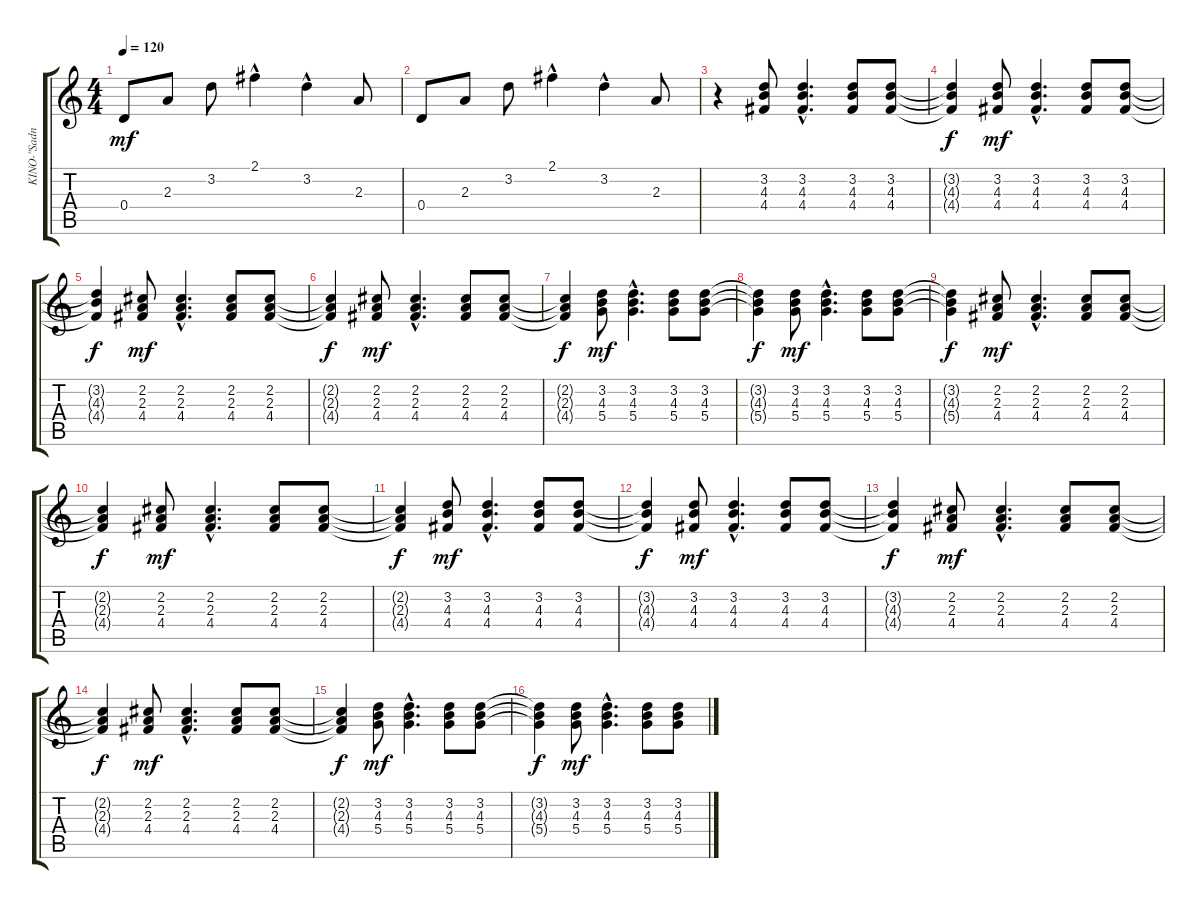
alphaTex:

\track ("KINO-\"Sadness\"" "KINO-\"Sadn") {instrument electricguitarclean}
\staff {score tabs}
\tuning (E4 B3 G3 D3 A2 E2) {hide}
\ts (4 4)
\tempo 120
\clef g2
\ks c
0.4.8{dy mf} 2.3.8 3.2.8 2.1{hac}.4 3.2{hac}.4 2.3.8 |
0.4.8 2.3.8 3.2.8 2.1{hac}.4 3.2{hac}.4 2.3.8 |
r.4 (3.2 4.3 4.4).8 (3.2{hac} 4.3{hac} 4.4{hac}).4{d} (3.2 4.3 4.4).8 (3.2 4.3 4.4).8 |
(3.2{t} 4.3{t} 4.4{t}).4{dy f} (3.2 4.3 4.4).8{dy mf} (3.2{hac} 4.3{hac} 4.4{hac}).4{d} (3.2 4.3 4.4).8 (3.2 4.3 4.4).8 |
(3.2{t} 4.3{t} 4.4{t}).4{dy f} (2.2 2.3 4.4).8{dy mf} (2.2{hac} 2.3{hac} 4.4{hac}).4{d} (2.2 2.3 4.4).8 (2.2 2.3 4.4).8 |
(2.2{t} 2.3{t} 4.4{t}).4{dy f} (2.2 2.3 4.4).8{dy mf} (2.2{hac} 2.3{hac} 4.4{hac}).4{d} (2.2 2.3 4.4).8 (2.2 2.3 4.4).8 |
(2.2{t} 2.3{t} 4.4{t}).4{dy f} (3.2 4.3 5.4).8{dy mf} (3.2{hac} 4.3{hac} 5.4{hac}).4{d} (3.2 4.3 5.4).8 (3.2 4.3 5.4).8 |
(3.2{t} 4.3{t} 5.4{t}).4{dy f} (3.2 4.3 5.4).8{dy mf} (3.2{hac} 4.3{hac} 5.4{hac}).4{d} (3.2 4.3 5.4).8 (3.2 4.3 5.4).8 |
(3.2{t} 4.3{t} 5.4{t}).4{dy f} (2.2 2.3 4.4).8{dy mf} (2.2{hac} 2.3{hac} 4.4{hac}).4{d} (2.2 2.3 4.4).8 (2.2 2.3 4.4).8 |
(2.2{t} 2.3{t} 4.4{t}).4{dy f} (2.2 2.3 4.4).8{dy mf} (2.2{hac} 2.3{hac} 4.4{hac}).4{d} (2.2 2.3 4.4).8 (2.2 2.3 4.4).8 |
(2.2{t} 2.3{t} 4.4{t}).4{dy f} (3.2 4.3 4.4).8{dy mf} (3.2{hac} 4.3{hac} 4.4{hac}).4{d} (3.2 4.3 4.4).8 (3.2 4.3 4.4).8 |
(3.2{t} 4.3{t} 4.4{t}).4{dy f} (3.2 4.3 4.4).8{dy mf} (3.2{hac} 4.3{hac} 4.4{hac}).4{d} (3.2 4.3 4.4).8 (3.2 4.3 4.4).8 |
(3.2{t} 4.3{t} 4.4{t}).4{dy f} (2.2 2.3 4.4).8{dy mf} (2.2{hac} 2.3{hac} 4.4{hac}).4{d} (2.2 2.3 4.4).8 (2.2 2.3 4.4).8 |
(2.2{t} 2.3{t} 4.4{t}).4{dy f} (2.2 2.3 4.4).8{dy mf} (2.2{hac} 2.3{hac} 4.4{hac}).4{d} (2.2 2.3 4.4).8 (2.2 2.3 4.4).8 |
(2.2{t} 2.3{t} 4.4{t}).4{dy f} (3.2 4.3 5.4).8{dy mf} (3.2{hac} 4.3{hac} 5.4{hac}).4{d} (3.2 4.3 5.4).8 (3.2 4.3 5.4).8 |
(3.2{t} 4.3{t} 5.4{t}).4{dy f} (3.2 4.3 5.4).8{dy mf} (3.2{hac} 4.3{hac} 5.4{hac}).4{d} (3.2 4.3 5.4).8 (3.2 4.3 5.4).8
